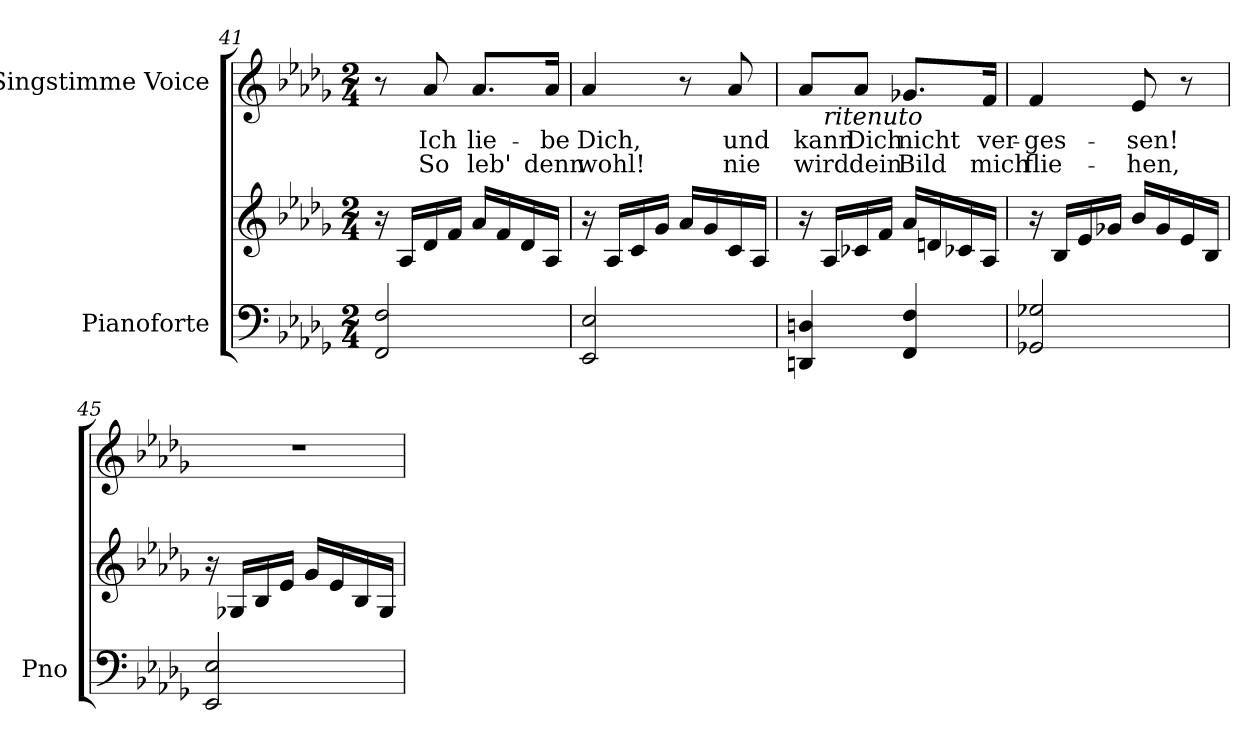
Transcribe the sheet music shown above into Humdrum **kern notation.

**kern	**kern	**kern	**text	**text	**dynam
*part2	*part2	*part1	*part1	*part1	*part1
*staff3	*staff2	*staff1	*staff1	*staff1	*staff1
*I"Pianoforte	*	*I"Singstimme Voice	*	*	*
*I'Pno	*	*	*	*	*
*clefF4	*clefG2	*clefG2	*	*	*
*k[b-e-a-d-g-]	*k[b-e-a-d-g-]	*k[b-e-a-d-g-]	*	*	*
*M2/4	*M2/4	*M2/4	*	*	*
=41	=41	=41	=41	=41	=41
2FF/ 2F/	16r	8r	.	.	.
.	16A-/LL	.	.	.	.
!	!	!	!LO:LY:b	!LO:LY:b	!LO:DY:a
.	16d-/	8a-/	Ich	So	other-dynamics
.	16f/JJ	.	.	.	.
!	!	!	!LO:LY:b	!LO:LY:b	!
.	16a-/LL	8.a-/L	lie-	leb'	.
.	16f/	.	.	.	.
.	16d-/	.	.	.	.
!	!	!	!LO:LY:b	!LO:LY:b	!
.	16A-/JJ	16a-/Jk	-be	denn	.
!!LO:LB:g=z
=42	=42	=42	=42	=42	=42
!	!	!	!LO:LY:b	!LO:LY:b	!
2EE-/ 2E-/	16r	4a-/	Dich,	wohl!	.
.	16A-/LL	.	.	.	.
.	16c/	.	.	.	.
.	16g-/JJ	.	.	.	.
.	16a-/LL	8r	.	.	.
.	16g-/	.	.	.	.
!	!	!	!LO:LY:b	!LO:LY:b	!
.	16c/	8a-/	und	nie	.
.	16A-/JJ	.	.	.	.
=43	=43	=43	=43	=43	=43
!	!	!	!LO:LY:b	!LO:LY:b	!
*	*	*^	*	*	*
4DDn/ 4Dn/	16r	8a-/L	16ryy	kann	wird	.
!	!	!	!LO:TX:b:i:t=ritenuto	!	!	!
.	16A-/LL	.	4..ryy	.	.	.
!	!	!	!	!LO:LY:b	!LO:LY:b	!
.	16c-X/	8a-/J	.	Dich	dein	.
.	16f/JJ	.	.	.	.	.
!	!	!	!	!LO:LY:b	!LO:LY:b	!
4FF/ 4F/	16a-/LL	8.g-X/L	.	nicht	Bild	.
.	16dn/	.	.	.	.	.
.	16c-X/	.	.	.	.	.
!	!	!	!	!LO:LY:b	!LO:LY:b	!
.	16A-/JJ	16f/Jk	.	ver-	mich	.
=44	=44	=44	=44	=44	=44	=44
!	!	!	!	!LO:LY:b	!LO:LY:b	!
*	*	*v	*v	*	*	*
2GG-X/ 2G-X/	16r	4f/	-ges-	flie-	.
.	16B-/LL	.	.	.	.
.	16e-/	.	.	.	.
.	16g-X/JJ	.	.	.	.
!	!	!	!LO:LY:b	!LO:LY:b	!
.	16b-/LL	8e-/	-sen!	-hen,	.
.	16g-/	.	.	.	.
.	16e-/	8r	.	.	.
.	16B-/JJ	.	.	.	.
!!LO:LB:g=z
=45	=45	=45	=45	=45	=45
2EE-/ 2E-/	16r	2r	.	.	.
.	16G-X/LL	.	.	.	.
.	16B-/	.	.	.	.
.	16e-/JJ	.	.	.	.
.	16g-/LL	.	.	.	.
.	16e-/	.	.	.	.
.	16B-/	.	.	.	.
.	16G-/JJ	.	.	.	.
=	=	=	=	=	=
*-	*-	*-	*-	*-	*-
